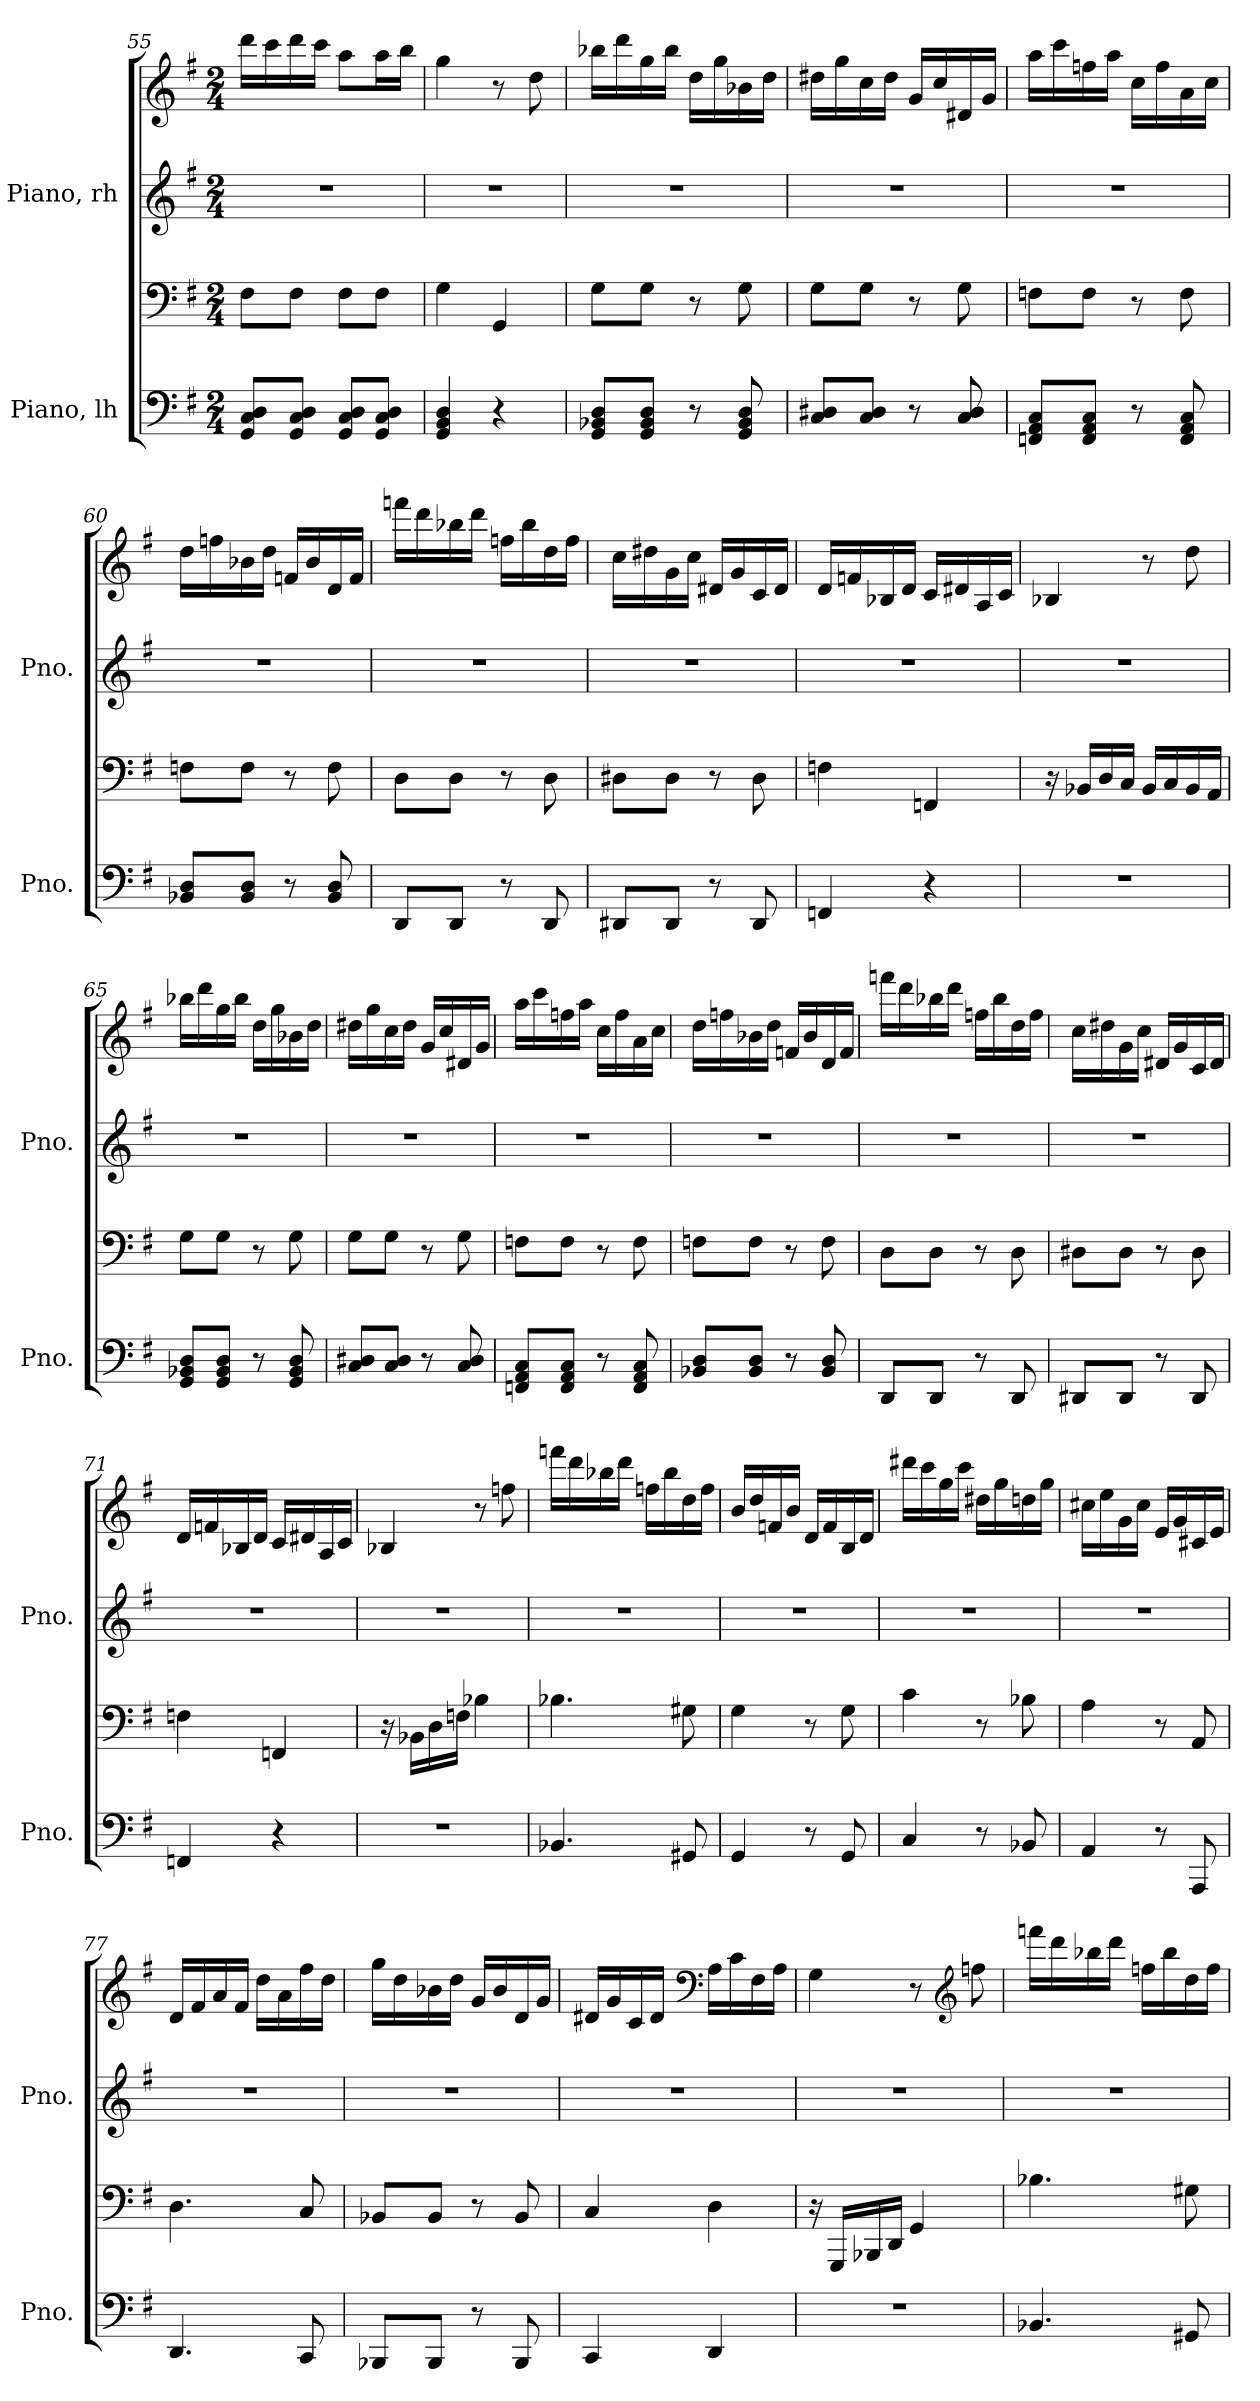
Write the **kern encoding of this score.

**kern	**kern	**kern	**kern
*part2	*part2	*part1	*part1
*staff4	*staff3	*staff2	*staff1
*I"Piano, lh	*	*I"Piano, rh	*
*I'Pno.	*	*I'Pno.	*
*clefF4	*clefF4	*clefG2	*clefG2
*k[f#]	*k[f#]	*k[f#]	*k[f#]
*M2/4	*M2/4	*M2/4	*M2/4
=55	=55	=55	=55
8GG/ 8C/ 8D/L	8F#\L	2r	16ddd\LL
.	.	.	16ccc\
8GG/ 8C/ 8D/J	8F#\J	.	16ddd\
.	.	.	16ccc\JJ
8GG/ 8C/ 8D/L	8F#\L	.	8aa\L
8GG/ 8C/ 8D/J	8F#\J	.	16aa\L
.	.	.	16bb\JJ
!!LO:LB:g=z
=56	=56	=56	=56
4GG/ 4BB/ 4D/	4G\	2r	4gg\
4r	4GG/	.	8r
.	.	.	8dd\
=57	=57	=57	=57
8GG/ 8BB-X/ 8D/L	8G\L	2r	16bb-X\LL
.	.	.	16ddd\
8GG/ 8BB-/ 8D/J	8G\J	.	16gg\
.	.	.	16bb-\JJ
8r	8r	.	16dd\LL
.	.	.	16gg\
8GG/ 8BB-/ 8D/	8G\	.	16b-X\
.	.	.	16dd\JJ
=58	=58	=58	=58
8C/ 8D#X/L	8G\L	2r	16dd#X\LL
.	.	.	16gg\
8C/ 8D#/J	8G\J	.	16cc\
.	.	.	16dd#\JJ
8r	8r	.	16g/LL
.	.	.	16cc/
8C/ 8D#/	8G\	.	16d#X/
.	.	.	16g/JJ
=59	=59	=59	=59
8FFn/ 8AA/ 8C/L	8Fn\L	2r	16aa\LL
.	.	.	16ccc\
8FF/ 8AA/ 8C/J	8F\J	.	16ffn\
.	.	.	16aa\JJ
8r	8r	.	16cc\LL
.	.	.	16ff\
8FF/ 8AA/ 8C/	8F\	.	16a\
.	.	.	16cc\JJ
=60	=60	=60	=60
8BB-X/ 8D/L	8Fn\L	2r	16dd\LL
.	.	.	16ffn\
8BB-/ 8D/J	8F\J	.	16b-X\
.	.	.	16dd\JJ
8r	8r	.	16fn/LL
.	.	.	16b-/
8BB-/ 8D/	8F\	.	16d/
.	.	.	16f/JJ
!!LO:PB:g=z
=61	=61	=61	=61
8DD/L	8D\L	2r	16fffn\LL
.	.	.	16ddd\
8DD/J	8D\J	.	16bb-X\
.	.	.	16ddd\JJ
8r	8r	.	16ffn\LL
.	.	.	16bb-\
8DD/	8D\	.	16dd\
.	.	.	16ff\JJ
=62	=62	=62	=62
8DD#X/L	8D#X\L	2r	16cc\LL
.	.	.	16dd#X\
8DD#/J	8D#\J	.	16g\
.	.	.	16cc\JJ
8r	8r	.	16d#X/LL
.	.	.	16g/
8DD#/	8D#\	.	16c/
.	.	.	16d#/JJ
=63	=63	=63	=63
4FFn/	4Fn\	2r	16d/LL
.	.	.	16fn/
.	.	.	16B-X/
.	.	.	16d/JJ
4r	4FFn/	.	16c/LL
.	.	.	16d#X/
.	.	.	16A/
.	.	.	16c/JJ
=64	=64	=64	=64
2r	16r	2r	4B-X/
.	16BB-X/LL	.	.
.	16D/	.	.
.	16C/JJ	.	.
.	16BB-/LL	.	8r
.	16C/	.	.
.	16BB-/	.	8dd\
.	16AA/JJ	.	.
!!LO:LB:g=z
=65	=65	=65	=65
8GG/ 8BB-X/ 8D/L	8G\L	2r	16bb-X\LL
.	.	.	16ddd\
8GG/ 8BB-/ 8D/J	8G\J	.	16gg\
.	.	.	16bb-\JJ
8r	8r	.	16dd\LL
.	.	.	16gg\
8GG/ 8BB-/ 8D/	8G\	.	16b-X\
.	.	.	16dd\JJ
=66	=66	=66	=66
8C/ 8D#X/L	8G\L	2r	16dd#X\LL
.	.	.	16gg\
8C/ 8D#/J	8G\J	.	16cc\
.	.	.	16dd#\JJ
8r	8r	.	16g/LL
.	.	.	16cc/
8C/ 8D#/	8G\	.	16d#X/
.	.	.	16g/JJ
=67	=67	=67	=67
8FFn/ 8AA/ 8C/L	8Fn\L	2r	16aa\LL
.	.	.	16ccc\
8FF/ 8AA/ 8C/J	8F\J	.	16ffn\
.	.	.	16aa\JJ
8r	8r	.	16cc\LL
.	.	.	16ff\
8FF/ 8AA/ 8C/	8F\	.	16a\
.	.	.	16cc\JJ
=68	=68	=68	=68
8BB-X/ 8D/L	8Fn\L	2r	16dd\LL
.	.	.	16ffn\
8BB-/ 8D/J	8F\J	.	16b-X\
.	.	.	16dd\JJ
8r	8r	.	16fn/LL
.	.	.	16b-/
8BB-/ 8D/	8F\	.	16d/
.	.	.	16f/JJ
!!LO:LB:g=z
=69	=69	=69	=69
8DD/L	8D\L	2r	16fffn\LL
.	.	.	16ddd\
8DD/J	8D\J	.	16bb-X\
.	.	.	16ddd\JJ
8r	8r	.	16ffn\LL
.	.	.	16bb-\
8DD/	8D\	.	16dd\
.	.	.	16ff\JJ
=70	=70	=70	=70
8DD#X/L	8D#X\L	2r	16cc\LL
.	.	.	16dd#X\
8DD#/J	8D#\J	.	16g\
.	.	.	16cc\JJ
8r	8r	.	16d#X/LL
.	.	.	16g/
8DD#/	8D#\	.	16c/
.	.	.	16d#/JJ
=71	=71	=71	=71
4FFn/	4Fn\	2r	16d/LL
.	.	.	16fn/
.	.	.	16B-X/
.	.	.	16d/JJ
4r	4FFn/	.	16c/LL
.	.	.	16d#X/
.	.	.	16A/
.	.	.	16c/JJ
=72	=72	=72	=72
2r	16r	2r	4B-X/
.	16BB-X\LL	.	.
.	16D\	.	.
.	16Fn\JJ	.	.
.	4B-X\	.	8r
.	.	.	8ffn\
!!LO:PB:g=z
=73	=73	=73	=73
4.BB-X/	4.B-X\	2r	16fffn\LL
.	.	.	16ddd\
.	.	.	16bb-X\
.	.	.	16ddd\JJ
.	.	.	16ffn\LL
.	.	.	16bb-\
8GG#X/	8G#X\	.	16dd\
.	.	.	16ff\JJ
=74	=74	=74	=74
4GG/	4G\	2r	16b/LL
.	.	.	16dd/
.	.	.	16fn/
.	.	.	16b/JJ
8r	8r	.	16d/LL
.	.	.	16f/
8GG/	8G\	.	16B/
.	.	.	16d/JJ
=75	=75	=75	=75
4C/	4c\	2r	16ddd#X\LL
.	.	.	16ccc\
.	.	.	16gg\
.	.	.	16ccc\JJ
8r	8r	.	16dd#X\LL
.	.	.	16gg\
8BB-X/	8B-X\	.	16ddn\
.	.	.	16gg\JJ
=76	=76	=76	=76
4AA/	4A\	2r	16cc#X\LL
.	.	.	16ee\
.	.	.	16g\
.	.	.	16cc#\JJ
8r	8r	.	16e/LL
.	.	.	16g/
8AAA/	8AA/	.	16c#X/
.	.	.	16e/JJ
!!LO:LB:g=z
=77	=77	=77	=77
4.DD/	4.D\	2r	16d/LL
.	.	.	16f#/
.	.	.	16a/
.	.	.	16f#/JJ
.	.	.	16dd\LL
.	.	.	16a\
8CC/	8C/	.	16ff#\
.	.	.	16dd\JJ
=78	=78	=78	=78
8BBB-X/L	8BB-X/L	2r	16gg\LL
.	.	.	16dd\
8BBB-/J	8BB-/J	.	16b-X\
.	.	.	16dd\JJ
8r	8r	.	16g/LL
.	.	.	16b-/
8BBB-/	8BB-/	.	16d/
.	.	.	16g/JJ
=79	=79	=79	=79
4CC/	4C/	2r	16d#X/LL
.	.	.	16g/
.	.	.	16c/
.	.	.	16d#/JJ
*	*	*	*clefF4
4DD/	4D\	.	16A\LL
.	.	.	16c\
.	.	.	16F#\
.	.	.	16A\JJ
=80	=80	=80	=80
2r	16r	2r	4G\
.	16GGG/LL	.	.
.	16BBB-X/	.	.
.	16DD/JJ	.	.
.	4GG/	.	8r
*	*	*	*clefG2
.	.	.	8ffn\
!!LO:LB:g=z
=81	=81	=81	=81
4.BB-X/	4.B-X\	2r	16fffn\LL
.	.	.	16ddd\
.	.	.	16bb-X\
.	.	.	16ddd\JJ
.	.	.	16ffn\LL
.	.	.	16bb-\
8GG#X/	8G#X\	.	16dd\
.	.	.	16ff\JJ
=	=	=	=
*-	*-	*-	*-
